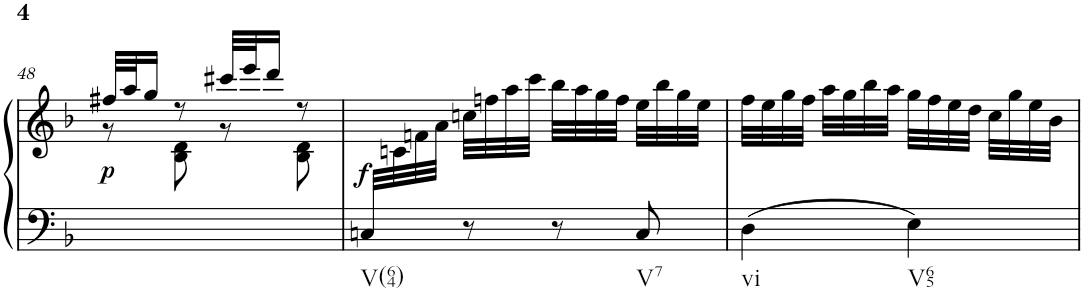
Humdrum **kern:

**kern	**kern	**dynam
*part1	*part1	*part1
*staff2	*staff1	*staff1/2
*I"Harpsichord	*	*
*I'Hch.	*	*
!!LO:PB:g=z
*clefF4	*clefG2	*
*k[b-]	*k[b-]	*
*M2/4	*M2/4	*
=48	=48	=48
*	*^	*
!	!	!	!LO:DY:b
2ryy	32ff#X/LLL	8r	p
.	32aa/J	.	.
.	16gg/JJ	.	.
.	8r	8B-\ 8d\	.
.	32ccc#X/LLL	8r	.
.	32eee/J	.	.
.	16ddd/JJ	.	.
.	8r	8B-\ 8d\	.
=49	=49	=49	=49
*^	*	*	*
!	!	!	!	!LO:DY:a=2
*	*	*v	*v	*
32Cn/LLL	8ryy	32ryy	f
4...ryy	.	32cn\	.
.	.	32fn\	.
.	.	32a\JJJ	.
.	8r	32ccn\LLL	.
.	.	32ffn\	.
.	.	32aa\	.
.	.	32ccc\JJJ	.
.	8r	32bb-\LLL	.
.	.	32aa\	.
.	.	32gg\	.
.	.	32ff\JJJ	.
.	8C/	32ee\LLL	.
.	.	32bb-\	.
.	.	32gg\	.
.	.	32ee\JJJ	.
*v	*v	*	*
=50	=50	=50
4D\	32ff\LLL	.
.	32ee\	.
.	32gg\	.
.	32ff\JJJ	.
.	32aa\LLL	.
.	32gg\	.
.	32bb-\	.
.	32aa\JJJ	.
4E\	32gg\LLL	.
.	32ff\	.
.	32ee\	.
.	32dd\JJJ	.
.	32cc\LLL	.
.	32gg\	.
.	32ee\	.
.	32b-\JJJ	.
=	=	=
*-	*-	*-
